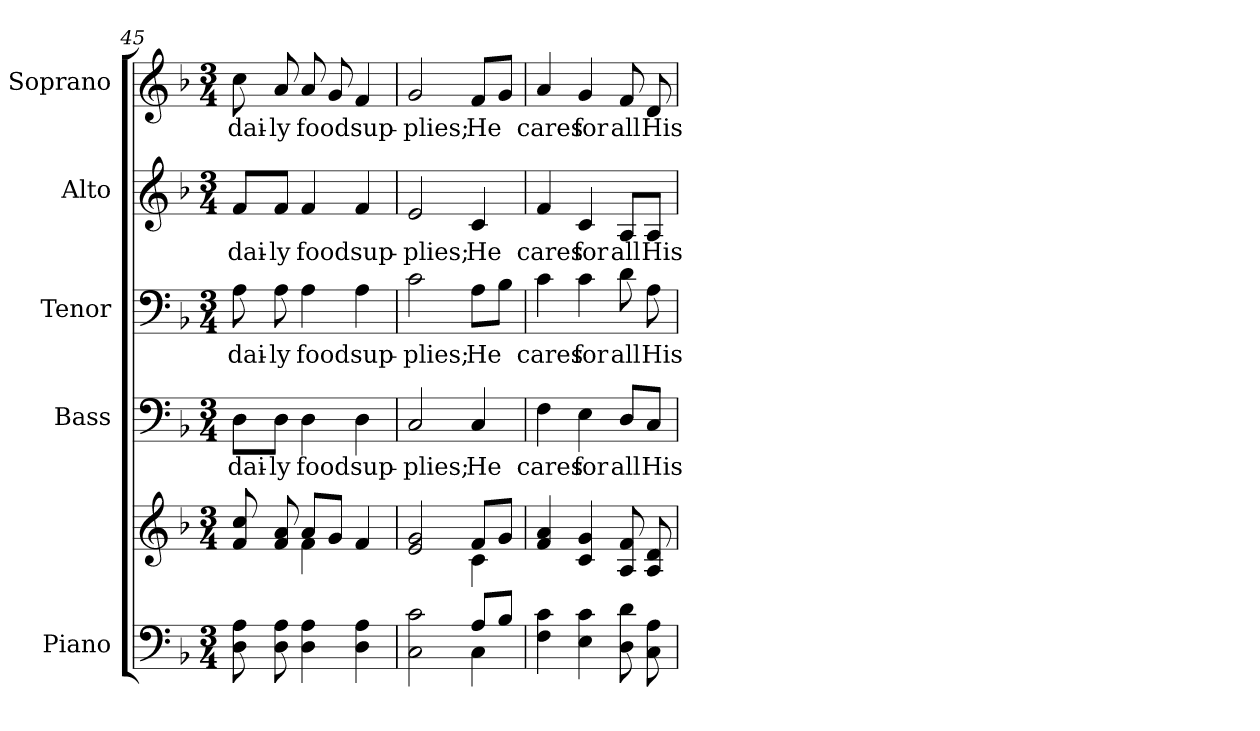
**kern	**kern	**kern	**text	**kern	**text	**kern	**text	**kern	**text
*part5	*part5	*part4	*part4	*part3	*part3	*part2	*part2	*part1	*part1
*staff6	*staff5	*staff4	*staff4	*staff3	*staff3	*staff2	*staff2	*staff1	*staff1
*I"Piano	*	*I"Bass	*	*I"Tenor	*	*I"Alto	*	*I"Soprano	*
*I'Pno.	*	*I'B.	*	*I'T.	*	*I'A.	*	*I'S.	*
!!LO:PB:g=z
*clefF4	*clefG2	*clefF4	*	*clefF4	*	*clefG2	*	*clefG2	*
*k[b-]	*k[b-]	*k[b-]	*	*k[b-]	*	*k[b-]	*	*k[b-]	*
*F:	*F:	*F:	*	*F:	*	*F:	*	*F:	*
*M3/4	*M3/4	*M3/4	*	*M3/4	*	*M3/4	*	*M3/4	*
=45	=45	=45	=45	=45	=45	=45	=45	=45	=45
*	*^	*	*	*	*	*	*	*	*
!	!	!	!	!LO:LY:b:color=#000000	!	!	!	!	!	!
!	!	!	!	!	!	!LO:LY:b:color=#000000	!	!	!	!
!	!	!	!	!	!	!	!	!LO:LY:b:color=#000000	!	!
!	!	!	!	!	!	!	!	!	!	!LO:LY:b:color=#000000
8Di\ 8Ai	8fi/ 8cci	4ryy	8Di\L	dai-	8Ai\	dai-	8fi/L	dai-	8cci\	dai-
!	!	!	!	!LO:LY:b:color=#000000	!	!	!	!	!	!
!	!	!	!	!	!	!LO:LY:b:color=#000000	!	!	!	!
!	!	!	!	!	!	!	!	!LO:LY:b:color=#000000	!	!
!	!	!	!	!	!	!	!	!	!	!LO:LY:b:color=#000000
8Di\ 8Ai	8fi/ 8ai	.	8Di\J	-ly	8Ai\	-ly	8fi/J	-ly	8ai/	-ly
!	!	!	!	!LO:LY:b:color=#000000	!	!	!	!	!	!
!	!	!	!	!	!	!LO:LY:b:color=#000000	!	!	!	!
!	!	!	!	!	!	!	!	!LO:LY:b:color=#000000	!	!
!	!	!	!	!	!	!	!	!	!	!LO:LY:b:color=#000000
4Di\ 4Ai	8ai/L	4fi\	4Di\	food	4Ai\	food	4fi/	food	8ai/	food
.	8gi/J	.	.	.	.	.	.	.	8gi/	.
!	!	!	!	!LO:LY:b:color=#000000	!	!	!	!	!	!
!	!	!	!	!	!	!LO:LY:b:color=#000000	!	!	!	!
!	!	!	!	!	!	!	!	!LO:LY:b:color=#000000	!	!
!	!	!	!	!	!	!	!	!	!	!LO:LY:b:color=#000000
4Di\ 4Ai	4fi/	4ryy	4Di\	sup-	4Ai\	sup-	4fi/	sup-	4fi/	sup-
=46	=46	=46	=46	=46	=46	=46	=46	=46	=46	=46
*^	*	*	*	*	*	*	*	*	*	*
!	!	!	!	!	!LO:LY:b:color=#000000	!	!	!	!	!	!
!	!	!	!	!	!	!	!LO:LY:b:color=#000000	!	!	!	!
!	!	!	!	!	!	!	!	!	!LO:LY:b:color=#000000	!	!
!	!	!	!	!	!	!	!	!	!	!	!LO:LY:b:color=#000000
2Ci\ 2ci	2ryy	2ei/ 2gi	2ryy	2Ci/	-plies;	2ci\	-plies;	2ei/	-plies;	2gi/	-plies;
!	!	!	!	!	!LO:LY:b:color=#000000	!	!	!	!	!	!
!	!	!	!	!	!	!	!LO:LY:b:color=#000000	!	!	!	!
!	!	!	!	!	!	!	!	!	!LO:LY:b:color=#000000	!	!
!	!	!	!	!	!	!	!	!	!	!	!LO:LY:b:color=#000000
8Ai/L	4Ci\	8fi/L	4ci\	4Ci/	He	8Ai\L	He	4ci/	He	8fi/L	He
8B-i/J	.	8gi/J	.	.	.	8B-i\J	.	.	.	8gi/J	.
*v	*v	*	*	*	*	*	*	*	*	*	*
*	*v	*v	*	*	*	*	*	*	*	*
!!LO:PB:g=z
=47	=47	=47	=47	=47	=47	=47	=47	=47	=47
!	!	!	!LO:LY:b:color=#000000	!	!	!	!	!	!
!	!	!	!	!	!LO:LY:b:color=#000000	!	!	!	!
!	!	!	!	!	!	!	!LO:LY:b:color=#000000	!	!
!	!	!	!	!	!	!	!	!	!LO:LY:b:color=#000000
4Fi\ 4ci	4fi/ 4ai	4Fi\	cares	4ci\	cares	4fi/	cares	4ai/	cares
!	!	!	!LO:LY:b:color=#000000	!	!	!	!	!	!
!	!	!	!	!	!LO:LY:b:color=#000000	!	!	!	!
!	!	!	!	!	!	!	!LO:LY:b:color=#000000	!	!
!	!	!	!	!	!	!	!	!	!LO:LY:b:color=#000000
4Ei\ 4ci	4ci/ 4gi	4Ei\	for	4ci\	for	4ci/	for	4gi/	for
!	!	!	!LO:LY:b:color=#000000	!	!	!	!	!	!
!	!	!	!	!	!LO:LY:b:color=#000000	!	!	!	!
!	!	!	!	!	!	!	!LO:LY:b:color=#000000	!	!
!	!	!	!	!	!	!	!	!	!LO:LY:b:color=#000000
8Di\ 8di	8Ai/ 8fi	8Di/L	all	8di\	all	8Ai/L	all	8fi/	all
!	!	!	!LO:LY:b:color=#000000	!	!	!	!	!	!
!	!	!	!	!	!LO:LY:b:color=#000000	!	!	!	!
!	!	!	!	!	!	!	!LO:LY:b:color=#000000	!	!
!	!	!	!	!	!	!	!	!	!LO:LY:b:color=#000000
8Ci\ 8Ai	8Ai/ 8di	8Ci/J	His	8Ai\	His	8Ai/J	His	8di/	His
=	=	=	=	=	=	=	=	=	=
*-	*-	*-	*-	*-	*-	*-	*-	*-	*-
